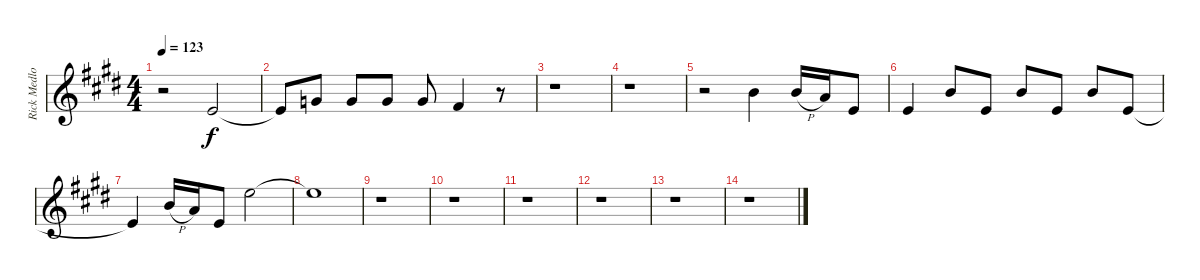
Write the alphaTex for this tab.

\track ("Rick Medlocke Vocals" "Rick Medlo") {instrument violin}
\staff {score}
\tuning (E4 B3 G3 D3 A2 E2) {hide}
\ts (4 4)
\tempo 123
\clef g2
\ks e
r.2{dy f} 0.1.2 |
0.1{t}.8 3.1.8 3.1.8 3.1.8 3.1.8 2.1.4 r.8 |
r.1 |
r.1 |
r.2 7.1.4 7.1{h}.16 5.1.16 5.2.8 |
5.2.4 7.1.8 5.2.8 7.1.8 5.2.8 7.1.8 5.2.8 |
5.2{t}.4 7.1{h}.16 5.1.16 5.2.8 12.1.2 |
12.1{t}.1 |
r.1 |
r.1 |
r.1 |
r.1 |
r.1 |
r.1
